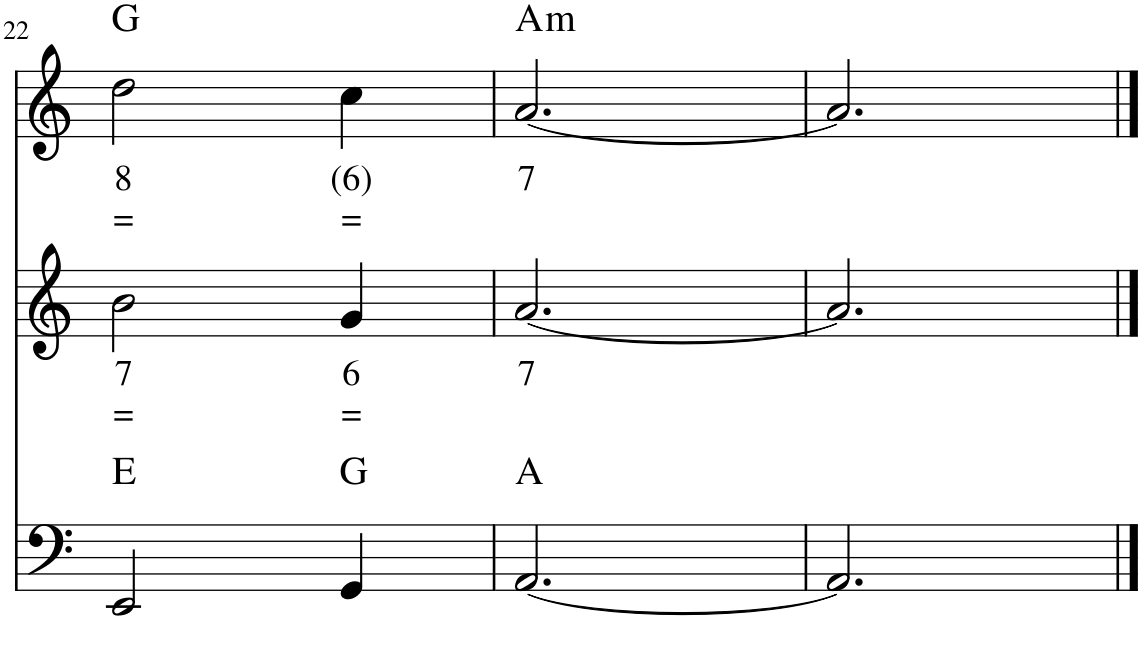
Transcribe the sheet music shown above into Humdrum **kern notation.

**kern	**kern	**text	**text	**kern	**text	**text	**harte
*part3	*part2	*part2	*part2	*part1	*part1	*part1	*part1
*staff3	*staff2	*staff2	*staff2	*staff1	*staff1	*staff1	*
*I"Stem	*I"Stem	*	*	*I"Stem	*	*	*
!!LO:PB:g=z
*clefF4	*clefG2	*	*	*clefG2	*	*	*
*k[]	*k[]	*	*	*k[]	*	*	*
*M3/4	*M3/4	*	*	*M3/4	*	*	*
=22	=22	=22	=22	=22	=22	=22	=22
!	!	!LO:LY:b	!LO:LY:b	!	!LO:LY:b	!LO:LY:b	!
2EE/	2b\	7	=	2dd\	8	=	G:maj
!	!	!LO:LY:b	!LO:LY:b	!	!LO:LY:b	!LO:LY:b	!
4GG/	4g/	6	=	4cc\	(6)	=	.
=23	=23	=23	=23	=23	=23	=23	=23
!	!	!LO:LY:b	!	!	!LO:LY:b	!	!LO:H:kt=m
[2.AA/	[2.a/	7	.	[2.a/	7	.	A:min
=24	=24	=24	=24	=24	=24	=24	=24
2.AA/]	2.a/]	.	.	2.a/]	.	.	.
==	==	==	==	==	==	==	==
*-	*-	*-	*-	*-	*-	*-	*-
